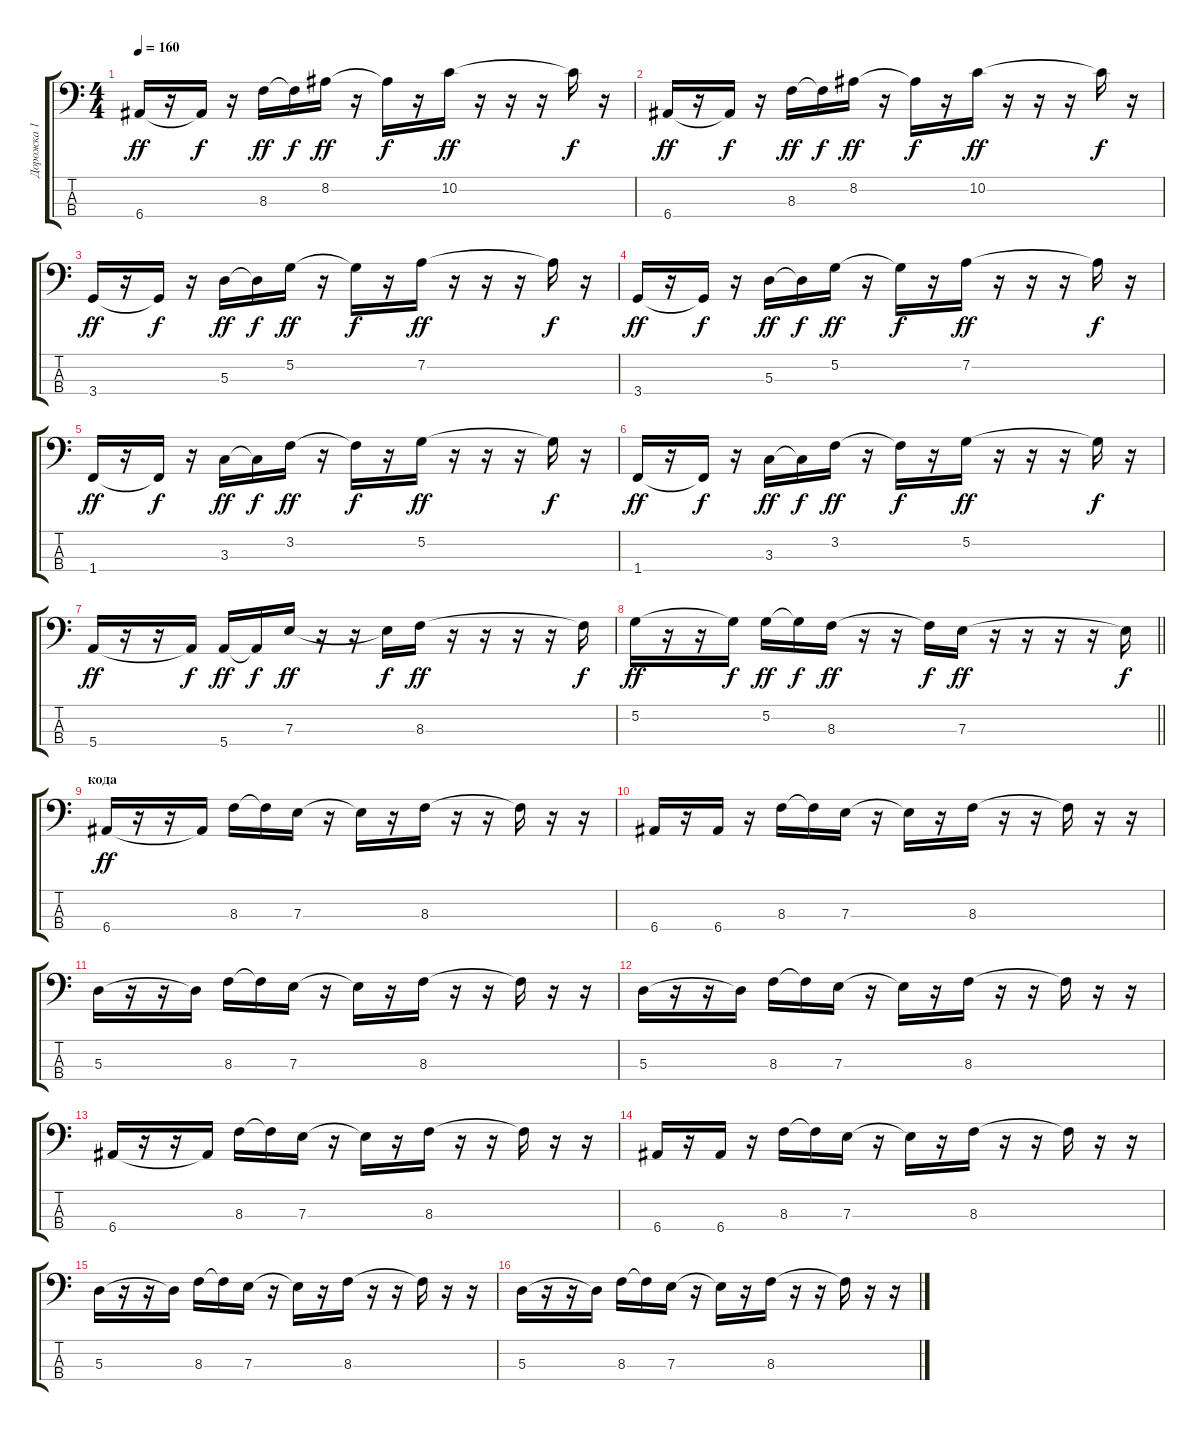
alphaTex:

\track ("Дорожка 1" "Дорожка 1") {instrument electricbassfinger}
\staff {score tabs}
\tuning (G2 D2 A1 E1) {hide}
\ts (4 4)
\tempo 160
\clef f4
\ks c
6.4.16{dy ff} r.16 6.4{t}.16{dy f} r.16 8.3.16{dy ff} 8.3{t}.16{dy f} 8.2.16{dy ff} r.16 8.2{t}.16{dy f} r.16 10.2.16{dy ff} r.16 r.16 r.16 10.2{t}.16{dy f} r.16 |
6.4.16{dy ff} r.16 6.4{t}.16{dy f} r.16 8.3.16{dy ff} 8.3{t}.16{dy f} 8.2.16{dy ff} r.16 8.2{t}.16{dy f} r.16 10.2.16{dy ff} r.16 r.16 r.16 10.2{t}.16{dy f} r.16 |
3.4.16{dy ff} r.16 3.4{t}.16{dy f} r.16 5.3.16{dy ff} 5.3{t}.16{dy f} 5.2.16{dy ff} r.16 5.2{t}.16{dy f} r.16 7.2.16{dy ff} r.16 r.16 r.16 7.2{t}.16{dy f} r.16 |
3.4.16{dy ff} r.16 3.4{t}.16{dy f} r.16 5.3.16{dy ff} 5.3{t}.16{dy f} 5.2.16{dy ff} r.16 5.2{t}.16{dy f} r.16 7.2.16{dy ff} r.16 r.16 r.16 7.2{t}.16{dy f} r.16 |
1.4.16{dy ff} r.16 1.4{t}.16{dy f} r.16 3.3.16{dy ff} 3.3{t}.16{dy f} 3.2.16{dy ff} r.16 3.2{t}.16{dy f} r.16 5.2.16{dy ff} r.16 r.16 r.16 5.2{t}.16{dy f} r.16 |
1.4.16{dy ff} r.16 1.4{t}.16{dy f} r.16 3.3.16{dy ff} 3.3{t}.16{dy f} 3.2.16{dy ff} r.16 3.2{t}.16{dy f} r.16 5.2.16{dy ff} r.16 r.16 r.16 5.2{t}.16{dy f} r.16 |
5.4.16{dy ff} r.16 r.16 5.4{t}.16{dy f} 5.4.16{dy ff} 5.4{t}.16{dy f} 7.3.16{dy ff} r.16 r.16 7.3{t}.16{dy f} 8.3.16{dy ff} r.16 r.16 r.16 r.16 8.3{t}.16{dy f} |
\barLineRight lightlight
5.2.16{dy ff} r.16 r.16 5.2{t}.16{dy f} 5.2.16{dy ff} 5.2{t}.16{dy f} 8.3.16{dy ff} r.16 r.16 8.3{t}.16{dy f} 7.3.16{dy ff} r.16 r.16 r.16 r.16 7.3{t}.16{dy f} |
\section ("" "кода")
6.4.16{dy ff} r.16 r.16 6.4{t}.16 8.3.16 8.3{t}.16 7.3.16 r.16 7.3{t}.16 r.16 8.3.16 r.16 r.16 8.3{t}.16 r.16 r.16 |
6.4.16 r.16 6.4.16 r.16 8.3.16 8.3{t}.16 7.3.16 r.16 7.3{t}.16 r.16 8.3.16 r.16 r.16 8.3{t}.16 r.16 r.16 |
5.3.16 r.16 r.16 5.3{t}.16 8.3.16 8.3{t}.16 7.3.16 r.16 7.3{t}.16 r.16 8.3.16 r.16 r.16 8.3{t}.16 r.16 r.16 |
5.3.16 r.16 r.16 5.3{t}.16 8.3.16 8.3{t}.16 7.3.16 r.16 7.3{t}.16 r.16 8.3.16 r.16 r.16 8.3{t}.16 r.16 r.16 |
6.4.16 r.16 r.16 6.4{t}.16 8.3.16 8.3{t}.16 7.3.16 r.16 7.3{t}.16 r.16 8.3.16 r.16 r.16 8.3{t}.16 r.16 r.16 |
6.4.16 r.16 6.4.16 r.16 8.3.16 8.3{t}.16 7.3.16 r.16 7.3{t}.16 r.16 8.3.16 r.16 r.16 8.3{t}.16 r.16 r.16 |
5.3.16 r.16 r.16 5.3{t}.16 8.3.16 8.3{t}.16 7.3.16 r.16 7.3{t}.16 r.16 8.3.16 r.16 r.16 8.3{t}.16 r.16 r.16 |
5.3.16 r.16 r.16 5.3{t}.16 8.3.16 8.3{t}.16 7.3.16 r.16 7.3{t}.16 r.16 8.3.16 r.16 r.16 8.3{t}.16 r.16 r.16
